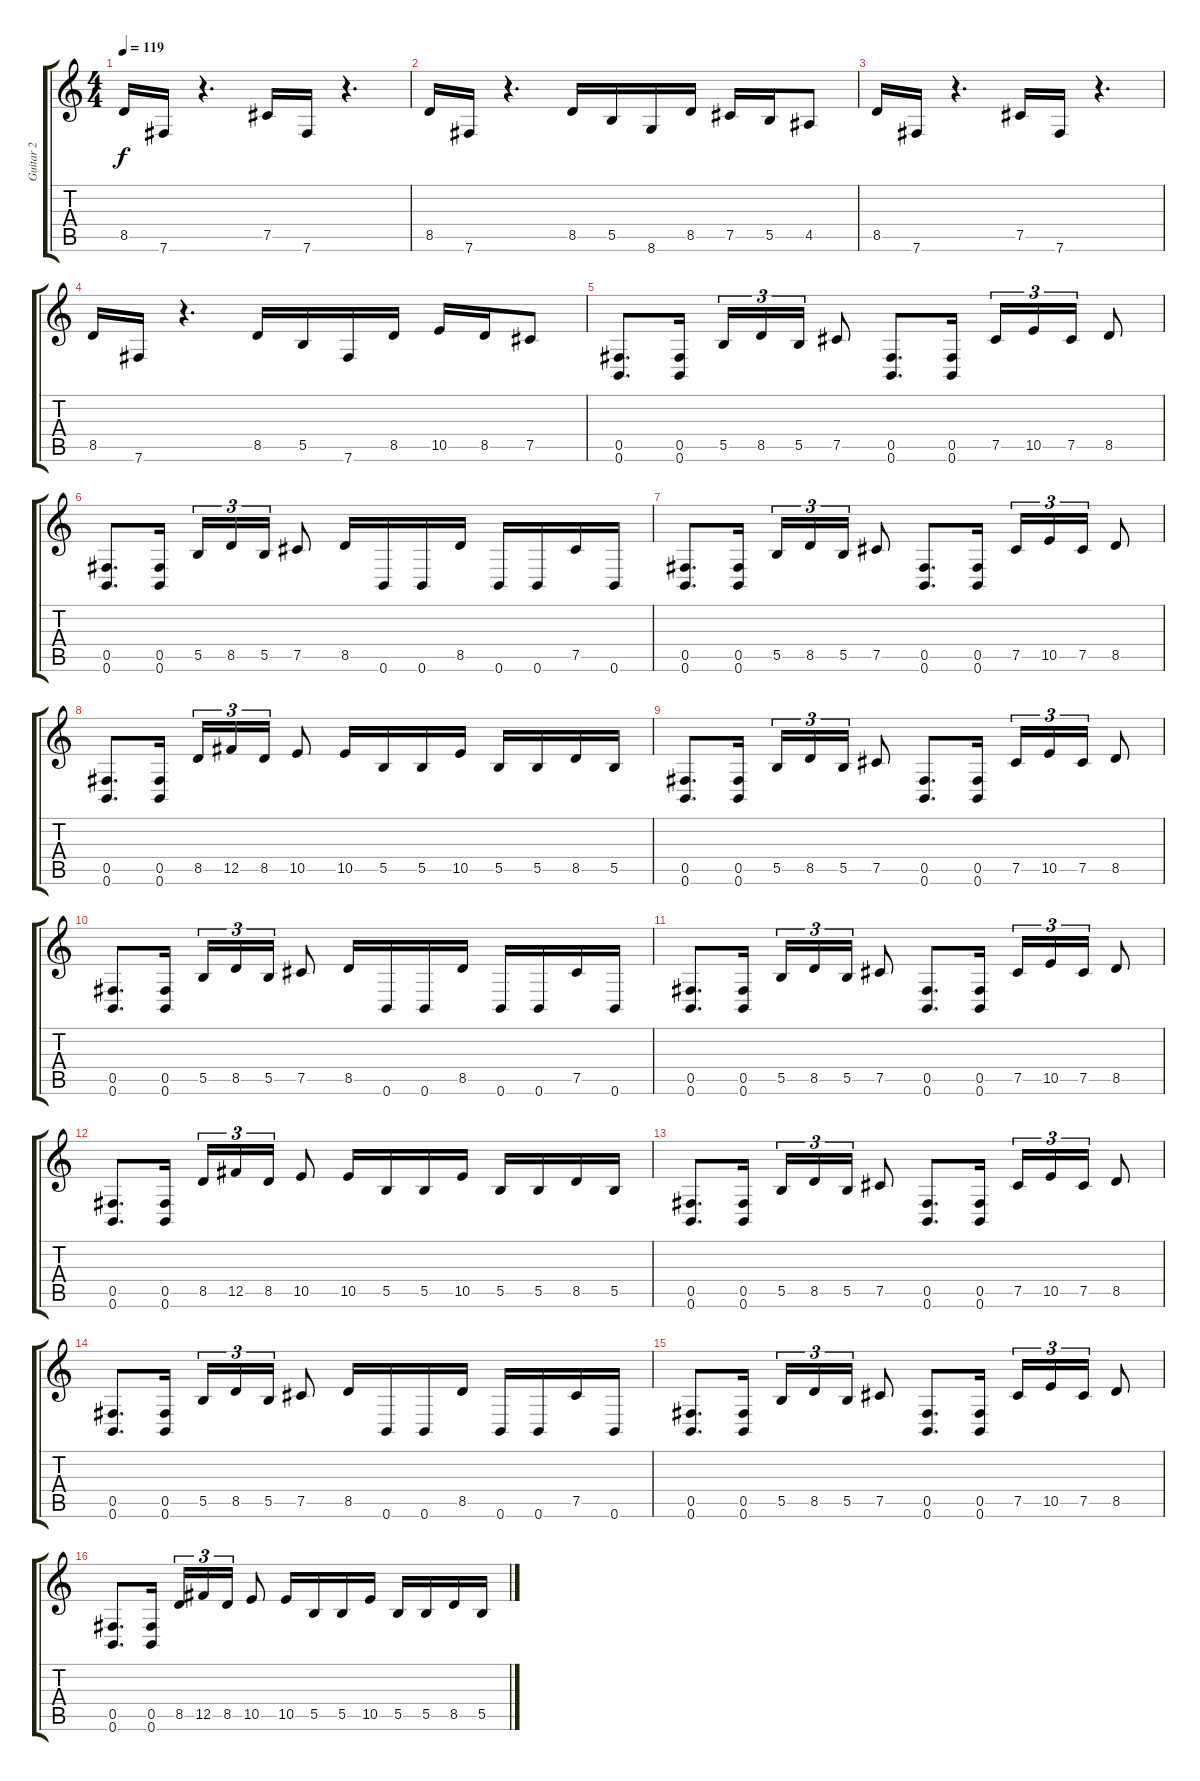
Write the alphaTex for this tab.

\track ("Guitar 2" "Guitar 2") {instrument distortionguitar}
\staff {score tabs}
\tuning (B3 Gb3 E3 B2 Gb2 B1) {hide}
\ts (4 4)
\tempo 119
\clef g2
\ks c
8.5.16{dy f} 7.6.16 r.4{d} 7.5.16 7.6.16 r.4{d} |
8.5.16 7.6.16 r.4{d} 8.5.16 5.5.16 8.6.16 8.5.16 7.5.16 5.5.16 4.5.8 |
8.5.16 7.6.16 r.4{d} 7.5.16 7.6.16 r.4{d} |
8.5.16 7.6.16 r.4{d} 8.5.16 5.5.16 7.6.16 8.5.16 10.5.16 8.5.16 7.5.8 |
(0.5 0.6).8{d} (0.5 0.6).16 5.5.16{tu (3 2)} 8.5.16{tu (3 2)} 5.5.16{tu (3 2)} 7.5.8 (0.5 0.6).8{d} (0.5 0.6).16 7.5.16{tu (3 2)} 10.5.16{tu (3 2)} 7.5.16{tu (3 2)} 8.5.8 |
(0.5 0.6).8{d} (0.5 0.6).16 5.5.16{tu (3 2)} 8.5.16{tu (3 2)} 5.5.16{tu (3 2)} 7.5.8 8.5.16 0.6.16 0.6.16 8.5.16 0.6.16 0.6.16 7.5.16 0.6.16 |
(0.5 0.6).8{d} (0.5 0.6).16 5.5.16{tu (3 2)} 8.5.16{tu (3 2)} 5.5.16{tu (3 2)} 7.5.8 (0.5 0.6).8{d} (0.5 0.6).16 7.5.16{tu (3 2)} 10.5.16{tu (3 2)} 7.5.16{tu (3 2)} 8.5.8 |
(0.5 0.6).8{d} (0.5 0.6).16 8.5.16{tu (3 2)} 12.5.16{tu (3 2)} 8.5.16{tu (3 2)} 10.5.8 10.5.16 5.5.16 5.5.16 10.5.16 5.5.16 5.5.16 8.5.16 5.5.16 |
(0.5 0.6).8{d} (0.5 0.6).16 5.5.16{tu (3 2)} 8.5.16{tu (3 2)} 5.5.16{tu (3 2)} 7.5.8 (0.5 0.6).8{d} (0.5 0.6).16 7.5.16{tu (3 2)} 10.5.16{tu (3 2)} 7.5.16{tu (3 2)} 8.5.8 |
(0.5 0.6).8{d} (0.5 0.6).16 5.5.16{tu (3 2)} 8.5.16{tu (3 2)} 5.5.16{tu (3 2)} 7.5.8 8.5.16 0.6.16 0.6.16 8.5.16 0.6.16 0.6.16 7.5.16 0.6.16 |
(0.5 0.6).8{d} (0.5 0.6).16 5.5.16{tu (3 2)} 8.5.16{tu (3 2)} 5.5.16{tu (3 2)} 7.5.8 (0.5 0.6).8{d} (0.5 0.6).16 7.5.16{tu (3 2)} 10.5.16{tu (3 2)} 7.5.16{tu (3 2)} 8.5.8 |
(0.5 0.6).8{d} (0.5 0.6).16 8.5.16{tu (3 2)} 12.5.16{tu (3 2)} 8.5.16{tu (3 2)} 10.5.8 10.5.16 5.5.16 5.5.16 10.5.16 5.5.16 5.5.16 8.5.16 5.5.16 |
(0.5 0.6).8{d} (0.5 0.6).16 5.5.16{tu (3 2)} 8.5.16{tu (3 2)} 5.5.16{tu (3 2)} 7.5.8 (0.5 0.6).8{d} (0.5 0.6).16 7.5.16{tu (3 2)} 10.5.16{tu (3 2)} 7.5.16{tu (3 2)} 8.5.8 |
(0.5 0.6).8{d} (0.5 0.6).16 5.5.16{tu (3 2)} 8.5.16{tu (3 2)} 5.5.16{tu (3 2)} 7.5.8 8.5.16 0.6.16 0.6.16 8.5.16 0.6.16 0.6.16 7.5.16 0.6.16 |
(0.5 0.6).8{d} (0.5 0.6).16 5.5.16{tu (3 2)} 8.5.16{tu (3 2)} 5.5.16{tu (3 2)} 7.5.8 (0.5 0.6).8{d} (0.5 0.6).16 7.5.16{tu (3 2)} 10.5.16{tu (3 2)} 7.5.16{tu (3 2)} 8.5.8 |
(0.5 0.6).8{d} (0.5 0.6).16 8.5.16{tu (3 2)} 12.5.16{tu (3 2)} 8.5.16{tu (3 2)} 10.5.8 10.5.16 5.5.16 5.5.16 10.5.16 5.5.16 5.5.16 8.5.16 5.5.16
